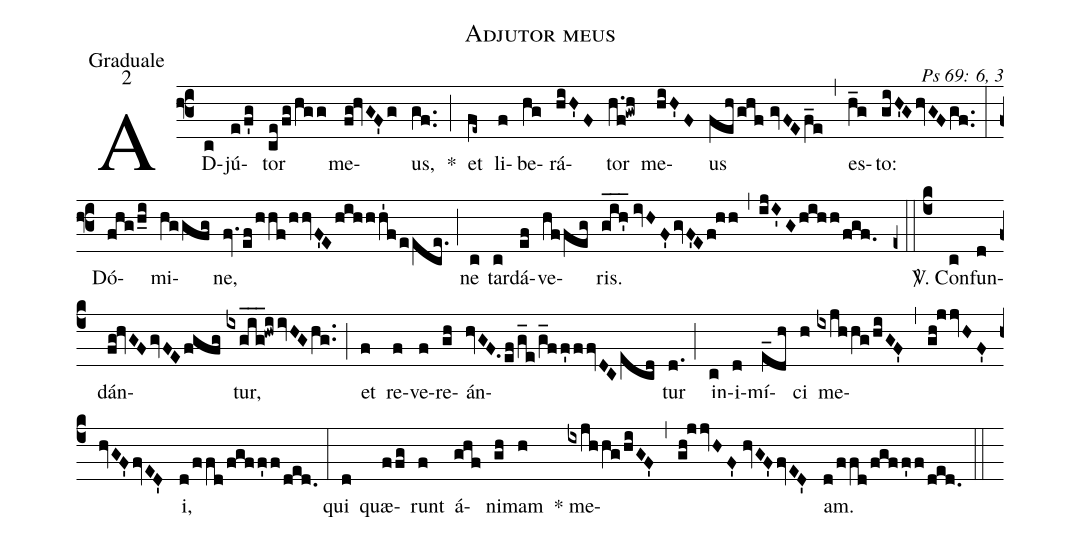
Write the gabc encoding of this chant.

name: Adjutor meus;
office-part: Graduale;
mode: 2;
commentary: Ps 69: 6, 3;
%%
(f3) AD(c)jú(e/f'g)tor(ce/fg/hgg) me(fg!hvGF'g)us,(gf..) *(;) et(fe~) li(f)be(hg)rá(hiH'F)tor(h.f!gwh) me(hiH'F)us(feh/ghf//gvFEf_e) (,) es(h_g)to:(giH'GhvGFgf..) (:)
Dó(fhg/h_i)mi(hggfg)ne,(fv.ef/hhf/hhvF'Ehihhh'1f/eece.) (;) ne(c) tar(c)dá(ef)ve(hffeg)ris.(g_i_h'_//ivHF'gvF'Ef!hh) (,) (ijI'Ghihh/fgf.) (e+::c4)
<sp>V/</sp>. Con(c)fun(d)dán(fg!hvGFgvFEfgfg)tur,(ixg_i_g_!hwiivHGhg..) (;) et(f) re(f)ve(f)re(gh)án(hvGF.ef/g_e/g_ff'ffvDCecd)tur(d.) (;) in(c)i(d)mí(e_dh)ci(h) me(ixjhhg/hiGF')(,)(gh!jjvHF'//hvGF'fvED')i,(d/ffd/fgff'f/ded.) (:)
qui(d) quæ(ffg)runt(f) á(ghf)ni(gh)mam(h) * me(ixjhhg/hiGF')(,)(gh!jjvHF'//hvGF'fvED')am.(d/ffd/fgff'f/ded.) (::)
